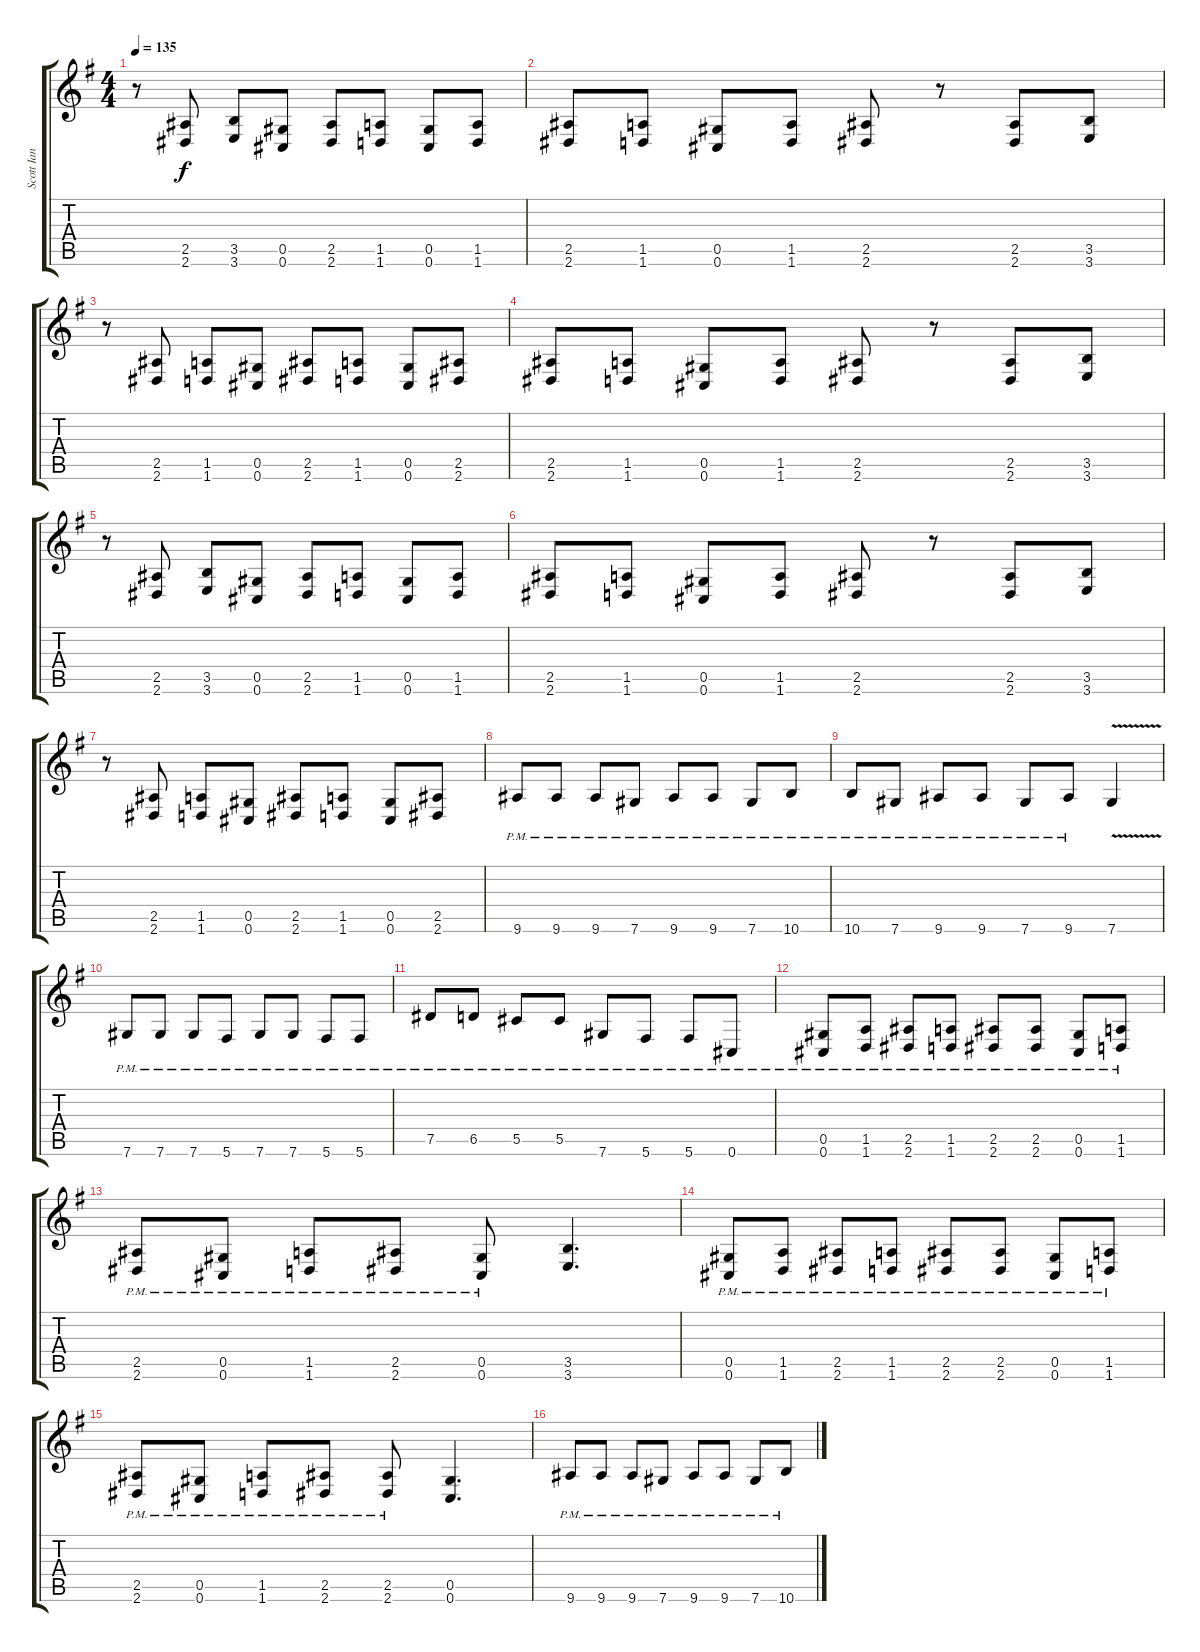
\track ("Scott Ian" "Scott Ian") {instrument distortionguitar}
\staff {score tabs}
\tuning (Eb4 Bb3 Gb3 Db3 Ab2 Db2) {hide}
\ts (4 4)
\tempo 135
\clef g2
\ks g
r.8{dy f} (2.5 2.6).8 (3.5 3.6).8 (0.5 0.6).8 (2.5 2.6).8 (1.5 1.6).8 (0.5 0.6).8 (1.5 1.6).8 |
(2.5 2.6).8 (1.5 1.6).8 (0.5 0.6).8 (1.5 1.6).8 (2.5 2.6).8 r.8 (2.5 2.6).8 (3.5 3.6).8 |
r.8 (2.5 2.6).8 (1.5 1.6).8 (0.5 0.6).8 (2.5 2.6).8 (1.5 1.6).8 (0.5 0.6).8 (2.5 2.6).8 |
(2.5 2.6).8 (1.5 1.6).8 (0.5 0.6).8 (1.5 1.6).8 (2.5 2.6).8 r.8 (2.5 2.6).8 (3.5 3.6).8 |
r.8 (2.5 2.6).8 (3.5 3.6).8 (0.5 0.6).8 (2.5 2.6).8 (1.5 1.6).8 (0.5 0.6).8 (1.5 1.6).8 |
(2.5 2.6).8 (1.5 1.6).8 (0.5 0.6).8 (1.5 1.6).8 (2.5 2.6).8 r.8 (2.5 2.6).8 (3.5 3.6).8 |
r.8 (2.5 2.6).8 (1.5 1.6).8 (0.5 0.6).8 (2.5 2.6).8 (1.5 1.6).8 (0.5 0.6).8 (2.5 2.6).8 |
9.6{pm}.8 9.6{pm}.8 9.6{pm}.8 7.6{pm}.8 9.6{pm}.8 9.6{pm}.8 7.6{pm}.8 10.6{pm}.8 |
10.6{pm}.8 7.6{pm}.8 9.6{pm}.8 9.6{pm}.8 7.6{pm}.8 9.6{pm}.8 7.6{v}.4 |
7.6{pm}.8 7.6{pm}.8 7.6{pm}.8 5.6{pm}.8 7.6{pm}.8 7.6{pm}.8 5.6{pm}.8 5.6{pm}.8 |
7.5{pm}.8 6.5{pm}.8 5.5{pm}.8 5.5{pm}.8 7.6{pm}.8 5.6{pm}.8 5.6{pm}.8 0.6{pm}.8 |
(0.5{pm} 0.6{pm}).8 (1.5{pm} 1.6{pm}).8 (2.5{pm} 2.6{pm}).8 (1.5{pm} 1.6{pm}).8 (2.5{pm} 2.6{pm}).8 (2.5{pm} 2.6{pm}).8 (0.5{pm} 0.6{pm}).8 (1.5{pm} 1.6{pm}).8 |
(2.5{pm} 2.6{pm}).8 (0.5{pm} 0.6{pm}).8 (1.5{pm} 1.6{pm}).8 (2.5{pm} 2.6{pm}).8 (0.5{pm} 0.6{pm}).8 (3.5 3.6).4{d} |
(0.5{pm} 0.6{pm}).8 (1.5{pm} 1.6{pm}).8 (2.5{pm} 2.6{pm}).8 (1.5{pm} 1.6{pm}).8 (2.5{pm} 2.6{pm}).8 (2.5{pm} 2.6{pm}).8 (0.5{pm} 0.6{pm}).8 (1.5{pm} 1.6{pm}).8 |
(2.5{pm} 2.6{pm}).8 (0.5{pm} 0.6{pm}).8 (1.5{pm} 1.6{pm}).8 (2.5{pm} 2.6{pm}).8 (2.5{pm} 2.6{pm}).8 (0.5 0.6).4{d} |
9.6{pm}.8 9.6{pm}.8 9.6{pm}.8 7.6{pm}.8 9.6{pm}.8 9.6{pm}.8 7.6{pm}.8 10.6{pm}.8
